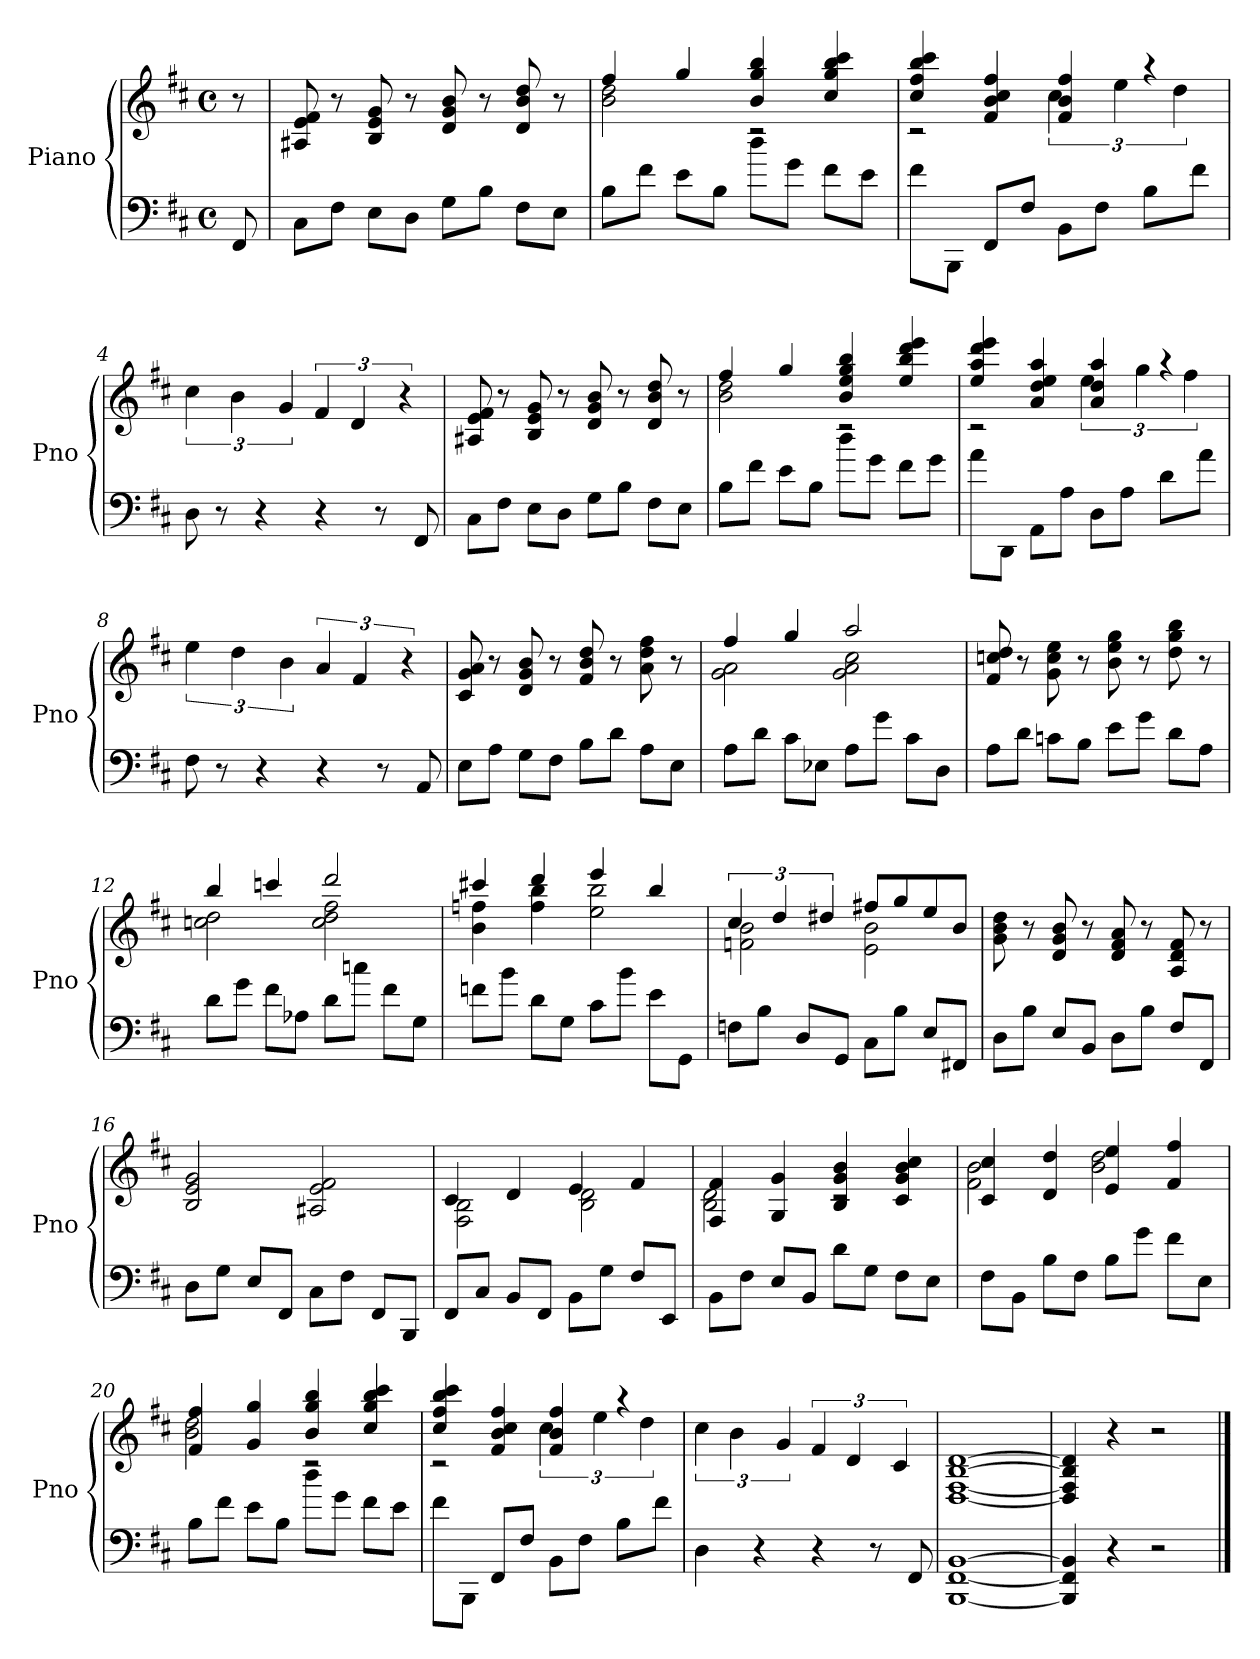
**kern	**kern
*part1	*part1
*staff2	*staff1
*I"Piano	*
*I'Pno	*
*clefF4	*clefG2
*k[f#c#]	*k[f#c#]
*b:	*b:
*M4/4	*M4/4
*met(c)	*met(c)
=	=
8FF#	8r
=1	=1
8C#\L	8A#X 8e 8f#
8F#\J	8r
8E\L	8B 8e 8g
8D\J	8r
8G\L	8d 8g 8b
8B\J	8r
8F#\L	8d 8b 8dd
8E\J	8r
=2	=2
*	*^
8B\L	4ff#	2b 2dd
8f#\J	.	.
8e\L	4gg	.
8B\J	.	.
8dd\L	4b 4gg 4bb	2rc
8g\J	.	.
8f#\L	4cc# 4gg 4bb 4ccc#	.
8e\J	.	.
=3	=3	=3
8f#\L	4cc# 4ff# 4bb 4ccc#	2rc
8BBB\J	.	.
8FF#/L	4f# 4b 4cc# 4ff#	.
8F#/J	.	.
8BB\L	4f# 4b 4ff#	6cc#
8F#\J	.	.
.	.	6ee
8B\L	4raa	.
.	.	6dd
8f#\J	.	.
*	*v	*v
=4	=4
8D	6cc#
8r	.
.	6b
4r	.
.	6g
4r	6f#
.	6d
8r	.
.	6r
8FF#	.
=5	=5
8C#\L	8A#X 8e 8f#
8F#\J	8r
8E\L	8B 8e 8g
8D\J	8r
8G\L	8d 8g 8b
8B\J	8r
8F#\L	8d 8b 8dd
8E\J	8r
=6	=6
*	*^
8B\L	4ff#	2b 2dd
8f#\J	.	.
8e\L	4gg	.
8B\J	.	.
8dd\L	4b 4ee 4gg 4bb	2rc
8g\J	.	.
8f#\L	4ee 4bb 4ddd 4eee	.
8g\J	.	.
=7	=7	=7
8a\L	4ee 4aa 4ddd 4eee	2rc
8DD\J	.	.
8AA\L	4a 4dd 4ee 4aa	.
8A\J	.	.
8D\L	4a 4dd 4aa	6ee
8A\J	.	.
.	.	6gg
8d\L	4raa	.
.	.	6ff#
8a\J	.	.
*	*v	*v
=8	=8
8F#	6ee
8r	.
.	6dd
4r	.
.	6b
4r	6a
.	6f#
8r	.
.	6r
8AA	.
=9	=9
8E\L	8c# 8g 8a
8A\J	8r
8G\L	8d 8g 8b
8F#\J	8r
8B\L	8f# 8b 8dd
8d\J	8r
8A\L	8a 8dd 8ff#
8E\J	8r
=10	=10
*	*^
8A\L	4ff#	2g 2a
8d\J	.	.
8c#\L	4gg	.
8E-X\J	.	.
8A\L	2aa	2g 2a 2cc#
8g\J	.	.
8c#\L	.	.
8D\J	.	.
*	*v	*v
=11	=11
8A\L	8f# 8ccn 8dd
8d\J	8r
8cn\L	8g 8cc 8ee
8B\J	8r
8e\L	8b 8ee 8gg
8g\J	8r
8d\L	8dd 8gg 8bb
8A\J	8r
=12	=12
*	*^
8d\L	4bb	2ccn 2dd
8g\J	.	.
8f#\L	4cccn	.
8A-X\J	.	.
8d\L	2ddd	2cc 2dd 2ff#
8ccn\J	.	.
8f#\L	.	.
8G\J	.	.
=13	=13	=13
8fn\L	4ccc#X	4b 4ffn
8b\J	.	.
8d\L	4ddd	4ff 4bb
8G\J	.	.
8c#\L	4eee	2ee 2bb
8b\J	.	.
8e\L	4bb	.
8GG\J	.	.
=14	=14	=14
8Fn\L	6cc#	2fn 2b
8B\J	.	.
.	6dd	.
8D/L	.	.
.	6dd#X	.
8GG/J	.	.
8C#\L	8ff#XL	2e 2b
8B\J	8gg	.
8E/L	8ee	.
8FF#X/J	8bJ	.
*	*v	*v
=15	=15
8D\L	8g 8b 8dd
8B\J	8r
8E/L	8d 8g 8b
8BB/J	8r
8D\L	8d 8f# 8a
8B\J	8r
8F#/L	8A 8d 8f#
8FF#/J	8r
=16	=16
8D\L	2B 2e 2g
8G\J	.
8E/L	.
8FF#/J	.
8C#\L	2A#X 2e 2f#
8F#\J	.
8FF#/L	.
8BBB/J	.
=17	=17
*	*^
8FF#/L	4c#	2F# 2B
8C#/J	.	.
8BB/L	4d	.
8FF#/J	.	.
8BB\L	4e	2B 2d
8G\J	.	.
8F#/L	4f#	.
8EE/J	.	.
=18	=18	=18
8BB\L	4F# 4f#	2B 2d
8F#\J	.	.
8E/L	4G 4g	.
8BB/J	.	.
8d\L	4B 4g 4b	2rc
8G\J	.	.
8F#\L	4c# 4g 4b 4cc#	.
8E\J	.	.
=19	=19	=19
8F#\L	4c# 4cc#	2f# 2b
8BB\J	.	.
8B\L	4d 4dd	.
8F#\J	.	.
8B\L	4e 4ee	2b 2dd
8g\J	.	.
8f#\L	4f# 4ff#	.
8E\J	.	.
=20	=20	=20
8B\L	4f# 4ff#	2b 2dd
8f#\J	.	.
8e\L	4g 4gg	.
8B\J	.	.
8dd\L	4b 4gg 4bb	2rc
8g\J	.	.
8f#\L	4cc# 4gg 4bb 4ccc#	.
8e\J	.	.
=21	=21	=21
8f#\L	4cc# 4ff# 4bb 4ccc#	2rc
8BBB\J	.	.
8FF#/L	4f# 4b 4cc# 4ff#	.
8F#/J	.	.
8BB\L	4f# 4b 4ff#	6cc#
8F#\J	.	.
.	.	6ee
8B\L	4raa	.
.	.	6dd
8f#\J	.	.
*	*v	*v
=22	=22
4D	6cc#
.	6b
4r	.
.	6g
4r	6f#
.	6d
8r	.
.	6c#
8FF#	.
=23	=23
[1BBB [1FF# [1BB	[1D [1F# [1B [1d
=24	=24
4BBB] 4FF#] 4BB]	4D] 4F#] 4B] 4d]
4r	4r
2r	2r
==	==
*-	*-
